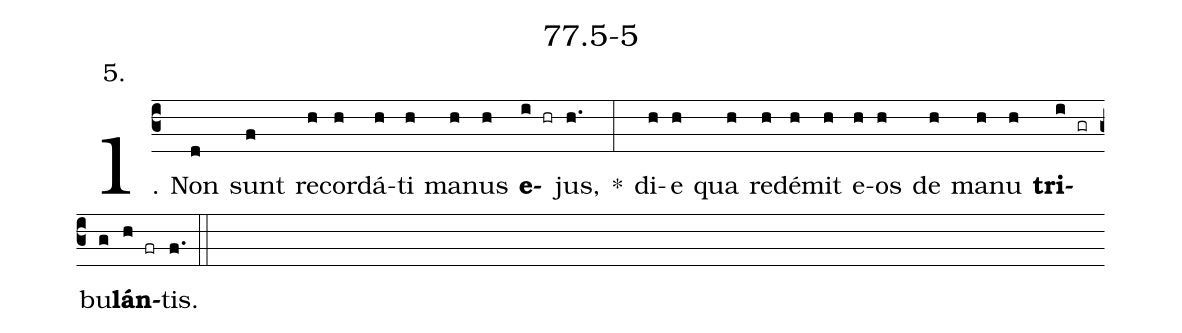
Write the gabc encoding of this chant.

name: 77.5-5;
annotation: 5.;
%%
(c3)1. Non(d) sunt(f) re(h)cor(h)dá(h)ti(h) ma(h)nus(h) <b>e</b>(i hr)jus,(h.) *(:) di(h)e(h) qua(h) red(h)é(h)mit(h) e(h)os(h) de(h) ma(h)nu(h) <b>tri</b>(i gr)bu(g)<b>lán</b>(h fr)tis.(f.) (::)


%E(h) u(h) o(i) u(g) a(h) e.(f.) (::)
